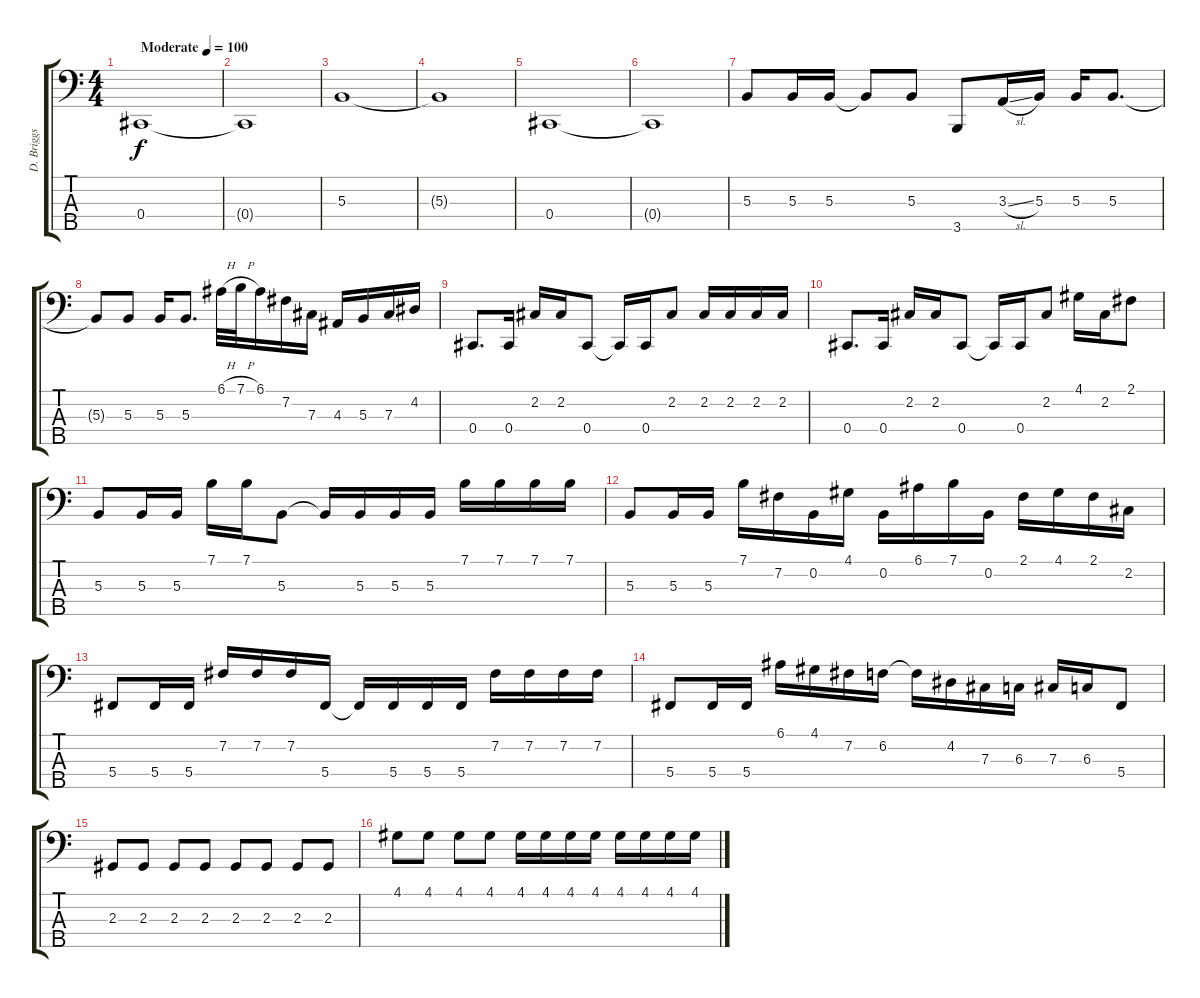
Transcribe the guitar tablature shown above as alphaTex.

\track ("D. Briggs Bass" "D. Briggs ") {instrument electricbassfinger}
\staff {score tabs}
\tuning (E2 B1 Gb1 Db1 Ab0) {hide}
\ts (4 4)
\tempo (100 "Moderate")
\clef f4
\ks c
0.4.1{dy f instrument electricbassfinger} |
0.4{t}.1 |
5.3.1 |
5.3{t}.1 |
0.4.1 |
0.4{t}.1 |
5.3.8 5.3.16 5.3.16 5.3{t}.8 5.3.8 3.5.8 3.3{sl}.16 5.3.16 5.3.16 5.3.8{d} |
5.3{t}.8 5.3.8 5.3.16 5.3.8{d} 6.1{h}.32 7.1{h}.32 6.1.16 7.2.16 7.3.16 4.3.16 5.3.16 7.3.16 4.2.16 |
0.4.8{d} 0.4.16 2.2.16 2.2.16 0.4.8 0.4{t}.16 0.4.16 2.2.8 2.2.16 2.2.16 2.2.16 2.2.16 |
0.4.8{d} 0.4.16 2.2.16 2.2.16 0.4.8 0.4{t}.16 0.4.16 2.2.8 4.1.16 2.2.16 2.1.8 |
5.3.8 5.3.16 5.3.16 7.1.16 7.1.16 5.3.8 5.3{t}.16 5.3.16 5.3.16 5.3.16 7.1.16 7.1.16 7.1.16 7.1.16 |
5.3.8 5.3.16 5.3.16 7.1.16 7.2.16 0.2.16 4.1.16 0.2.16 6.1.16 7.1.16 0.2.16 2.1.16 4.1.16 2.1.16 2.2.16 |
5.4.8 5.4.16 5.4.16 7.2.16 7.2.16 7.2.16 5.4.16 5.4{t}.16 5.4.16 5.4.16 5.4.16 7.2.16 7.2.16 7.2.16 7.2.16 |
5.4.8 5.4.16 5.4.16 6.1.16 4.1.16 7.2.16 6.2.16 6.2{t}.16 4.2.16 7.3.16 6.3.16 7.3.16 6.3.16 5.4.8 |
2.3.8 2.3.8 2.3.8 2.3.8 2.3.8 2.3.8 2.3.8 2.3.8 |
4.1.8 4.1.8 4.1.8 4.1.8 4.1.16 4.1.16 4.1.16 4.1.16 4.1.16 4.1.16 4.1.16 4.1.16
